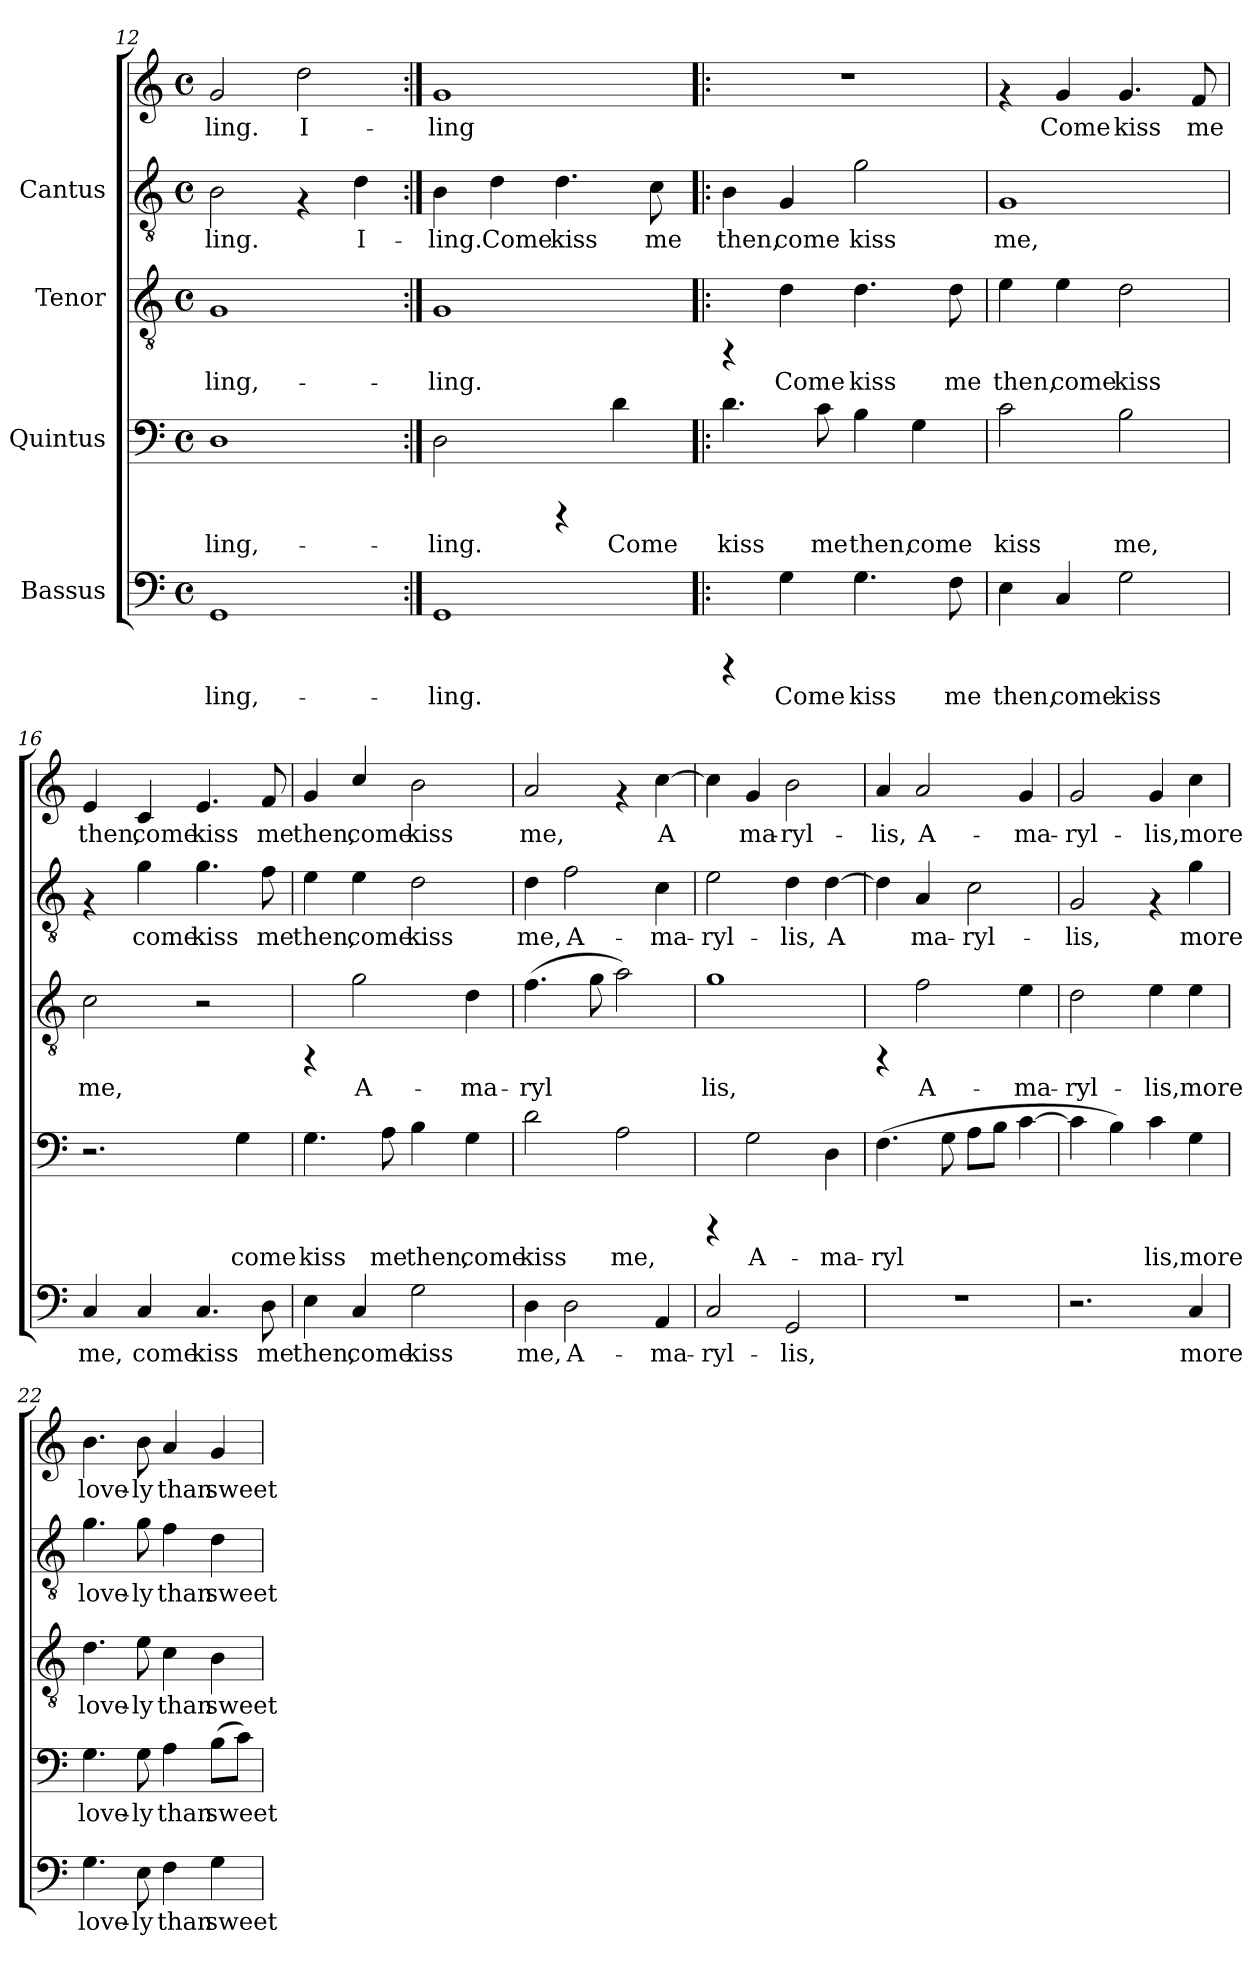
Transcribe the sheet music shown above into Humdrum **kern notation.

**kern	**text	**kern	**text	**kern	**text	**kern	**text	**kern	**text
*part4	*part4	*part3	*part3	*part2	*part2	*part1	*part1	*part1	*part1
*staff5	*staff5	*staff4	*staff4	*staff3	*staff3	*staff2	*staff2	*staff1	*staff1
*I"Bassus	*	*I"Quintus	*	*I"Tenor	*	*I"Cantus	*	*	*
*clefF4	*	*clefF4	*	*clefGv2	*	*clefGv2	*	*clefG2	*
*M4/4	*	*M4/4	*	*M4/4	*	*M4/4	*	*M4/4	*
*met(c)	*	*met(c)	*	*met(c)	*	*met(c)	*	*met(c)	*
=12	=12	=12	=12	=12	=12	=12	=12	=12	=12
!	!LO:LY:b:cj	!	!LO:LY:b:cj	!	!LO:LY:b:cj	!	!LO:LY:b:cj	!	!LO:LY:b:cj
1GG	-ling,-	1D	-ling,-	1G	-ling,-	2B\	-ling.	2g/	-ling.
!	!	!	!	!	!	!	!	!	!LO:LY:b:cj
.	.	.	.	.	.	4rF	.	2dd\	I-
!	!	!	!	!	!	!	!LO:LY:b:cj	!	!
.	.	.	.	.	.	4d\	I-	.	.
=13:|!	=13:|!	=13:|!	=13:|!	=13:|!	=13:|!	=13:|!	=13:|!	=13:|!	=13:|!
!	!LO:LY:b:cj	!	!LO:LY:b:cj	!	!LO:LY:b:cj	!	!LO:LY:b:cj	!	!LO:LY:b:cj
1GG	-ling.	2D\	-ling.	1G	-ling.	4B\	ling.	1g	-ling
!	!	!	!	!	!	!	!LO:LY:b:cj	!	!
.	.	.	.	.	.	4d\	Come	.	.
!	!	!	!	!	!	!	!LO:LY:b:cj	!	!
.	.	4rCCC	.	.	.	4.d\	kiss	.	.
!	!	!	!LO:LY:b:cj	!	!	!	!	!	!
.	.	4d\	Come	.	.	.	.	.	.
!	!	!	!	!	!	!	!LO:LY:b:cj	!	!
.	.	.	.	.	.	8c\	me	.	.
=14!|:	=14!|:	=14!|:	=14!|:	=14!|:	=14!|:	=14!|:	=14!|:	=14!|:	=14!|:
!	!	!	!LO:LY:b:cj	!	!	!	!LO:LY:b:cj	!	!
4rCCC	.	4.d\	kiss	4rFF	.	4B\	then,	1r	.
!	!LO:LY:b:cj	!	!	!	!LO:LY:b:cj	!	!LO:LY:b:cj	!	!
4G\	Come	.	.	4d\	Come	4G/	come	.	.
!	!	!	!LO:LY:b:cj	!	!	!	!	!	!
.	.	8c\	me	.	.	.	.	.	.
!	!LO:LY:b:cj	!	!LO:LY:b:cj	!	!LO:LY:b:cj	!	!LO:LY:b:cj	!	!
4.G\	kiss	4B\	then,	4.d\	kiss	2g\	kiss	.	.
!	!	!	!LO:LY:b:cj	!	!	!	!	!	!
.	.	4G\	come	.	.	.	.	.	.
!	!LO:LY:b:cj	!	!	!	!LO:LY:b:cj	!	!	!	!
8F\	me	.	.	8d\	me	.	.	.	.
!!LO:LB:g=z
=15	=15	=15	=15	=15	=15	=15	=15	=15	=15
!	!LO:LY:b:cj	!	!LO:LY:b:cj	!	!LO:LY:b:cj	!	!LO:LY:b:cj	!	!
4E\	then,	2c\	kiss	4e\	then,	1G	me,	4rf	.
!	!LO:LY:b:cj	!	!	!	!LO:LY:b:cj	!	!	!	!LO:LY:b:cj
4C/	come	.	.	4e\	come	.	.	4g/	Come
!	!LO:LY:b:cj	!	!LO:LY:b:cj	!	!LO:LY:b:cj	!	!	!	!LO:LY:b:cj
2G\	kiss	2B\	me,	2d\	kiss	.	.	4.g/	kiss
!	!	!	!	!	!	!	!	!	!LO:LY:b:cj
.	.	.	.	.	.	.	.	8f/	me
=16	=16	=16	=16	=16	=16	=16	=16	=16	=16
!	!LO:LY:b:cj	!	!	!	!LO:LY:b:cj	!	!	!	!LO:LY:b:cj
4C/	me,	2.r	.	2c\	me,	4rF	.	4e/	then,
!	!LO:LY:b:cj	!	!	!	!	!	!LO:LY:b:cj	!	!LO:LY:b:cj
4C/	come	.	.	.	.	4g\	come	4c/	come
!	!LO:LY:b:cj	!	!	!	!	!	!LO:LY:b:cj	!	!LO:LY:b:cj
4.C/	kiss	.	.	2r	.	4.g\	kiss	4.e/	kiss
!	!	!	!LO:LY:b:cj	!	!	!	!	!	!
.	.	4G\	come	.	.	.	.	.	.
!	!LO:LY:b:cj	!	!	!	!	!	!LO:LY:b:cj	!	!LO:LY:b:cj
8D\	me	.	.	.	.	8f\	me	8f/	me
=17	=17	=17	=17	=17	=17	=17	=17	=17	=17
!	!LO:LY:b:cj	!	!LO:LY:b:cj	!	!	!	!LO:LY:b:cj	!	!LO:LY:b:cj
4E\	then,	4.G\	kiss	4rFF	.	4e\	then,	4g/	then,
!	!LO:LY:b:cj	!	!	!	!LO:LY:b:cj	!	!LO:LY:b:cj	!	!LO:LY:b:cj
4C/	come	.	.	2g\	A-	4e\	come	4cc/	come
!	!	!	!LO:LY:b:cj	!	!	!	!	!	!
.	.	8A\	me	.	.	.	.	.	.
!	!LO:LY:b:cj	!	!LO:LY:b:cj	!	!	!	!LO:LY:b:cj	!	!LO:LY:b:cj
2G\	kiss	4B\	then,	.	.	2d\	kiss	2b\	kiss
!	!	!	!LO:LY:b:cj	!	!LO:LY:b:cj	!	!	!	!
.	.	4G\	come	4d\	-ma-	.	.	.	.
=18	=18	=18	=18	=18	=18	=18	=18	=18	=18
!	!LO:LY:b:cj	!	!LO:LY:b:cj	!	!LO:LY:b:cj	!	!LO:LY:b:cj	!	!LO:LY:b:cj
4D\	me,	2d\	kiss	(>4.f\	-ryl-	4d\	-me,	2a/	me,
!	!LO:LY:b:cj	!	!	!	!	!	!LO:LY:b:cj	!	!
2D\	A-	.	.	.	.	2f\	A-	.	.
!	!	!	!	!	!LO:LY:b:cj	!	!	!	!
.	.	.	.	8g\	--	.	.	.	.
!	!	!	!LO:LY:b:cj	!	!LO:LY:b:cj	!	!	!	!
.	.	2A\	me,	2a\)	--	.	.	4rf	.
!	!LO:LY:b:cj	!	!	!	!	!	!LO:LY:b:cj	!	!LO:LY:b:cj
4AA/	-ma-	.	.	.	.	4c\	-ma-	[>4cc\	A-
!!LO:LB:g=z
=19	=19	=19	=19	=19	=19	=19	=19	=19	=19
!	!LO:LY:b:cj	!	!	!	!LO:LY:b:cj	!	!LO:LY:b:cj	!	!LO:LY:b:cj
2C/	-ryl-	4rCCC	.	1g	-lis,	2e\	-ryl-	4cc\]	-
!	!	!	!LO:LY:b:cj	!	!	!	!	!	!LO:LY:b:cj
.	.	2G\	A-	.	.	.	.	4g/	ma-
!	!LO:LY:b:cj	!	!	!	!	!	!LO:LY:b:cj	!	!LO:LY:b:cj
2GG/	-lis,	.	.	.	.	4d\	-lis,	2b\	-ryl-
!	!	!	!LO:LY:b:cj	!	!	!	!LO:LY:b:cj	!	!
.	.	4D\	-ma-	.	.	[>4d\	A-	.	.
=20	=20	=20	=20	=20	=20	=20	=20	=20	=20
!	!	!	!LO:LY:b:cj	!	!	!	!LO:LY:b:cj	!	!LO:LY:b:cj
1r	.	(>4.F\	-ryl-	4rFF	.	4d\]	-	4a/	-lis,
!	!	!	!	!	!LO:LY:b:cj	!	!LO:LY:b:cj	!	!LO:LY:b:cj
.	.	.	.	2f\	A-	4A/	ma-	2a/	A-
!	!	!	!LO:LY:b:cj	!	!	!	!	!	!
.	.	8G\	--	.	.	.	.	.	.
!	!	!	!LO:LY:b:cj	!	!	!	!LO:LY:b:cj	!	!
.	.	8A\L	--	.	.	2c\	-ryl-	.	.
!	!	!	!LO:LY:b:cj	!	!	!	!	!	!
.	.	8B\J	--	.	.	.	.	.	.
!	!	!	!LO:LY:b:cj	!	!LO:LY:b:cj	!	!	!	!LO:LY:b:cj
.	.	[>4c\	--	4e\	-ma-	.	.	4g/	-ma-
=21	=21	=21	=21	=21	=21	=21	=21	=21	=21
!	!	!	!LO:LY:b:cj	!	!LO:LY:b:cj	!	!LO:LY:b:cj	!	!LO:LY:b:cj
2.r	.	4c\]	-	2d\	-ryl-	2G/	lis,	2g/	-ryl-
!	!	!	!LO:LY:b:cj	!	!	!	!	!	!
.	.	4B\)	.	.	.	.	.	.	.
!	!	!	!LO:LY:b:cj	!	!LO:LY:b:cj	!	!	!	!LO:LY:b:cj
.	.	4c\	lis,	4e\	-lis,	4rF	.	4g/	-lis,
!	!LO:LY:b:cj	!	!LO:LY:b:cj	!	!LO:LY:b:cj	!	!LO:LY:b:cj	!	!LO:LY:b:cj
4C/	more	4G\	more	4e\	more	4g\	more	4cc\	more
=22	=22	=22	=22	=22	=22	=22	=22	=22	=22
!	!LO:LY:b:cj	!	!LO:LY:b:cj	!	!LO:LY:b:cj	!	!LO:LY:b:cj	!	!LO:LY:b:cj
4.G\	love-	4.G\	love-	4.d\	love-	4.g\	love-	4.b\	love-
!	!LO:LY:b:cj	!	!LO:LY:b:cj	!	!LO:LY:b:cj	!	!LO:LY:b:cj	!	!LO:LY:b:cj
8E\	-ly	8G\	-ly	8e\	-ly	8g\	-ly	8b\	-ly
!	!LO:LY:b:cj	!	!LO:LY:b:cj	!	!LO:LY:b:cj	!	!LO:LY:b:cj	!	!LO:LY:b:cj
4F\	than	4A\	than	4c\	than	4f\	than	4a/	than
!	!LO:LY:b:cj	!	!LO:LY:b:cj	!	!LO:LY:b:cj	!	!LO:LY:b:cj	!	!LO:LY:b:cj
4G\	sweet	(>8B\L	sweet	4B\	sweet	4d\	sweet	4g/	sweet
!	!	!	!LO:LY:b:cj	!	!	!	!	!	!
.	.	8c\J)	.	.	.	.	.	.	.
=	=	=	=	=	=	=	=	=	=
*-	*-	*-	*-	*-	*-	*-	*-	*-	*-
